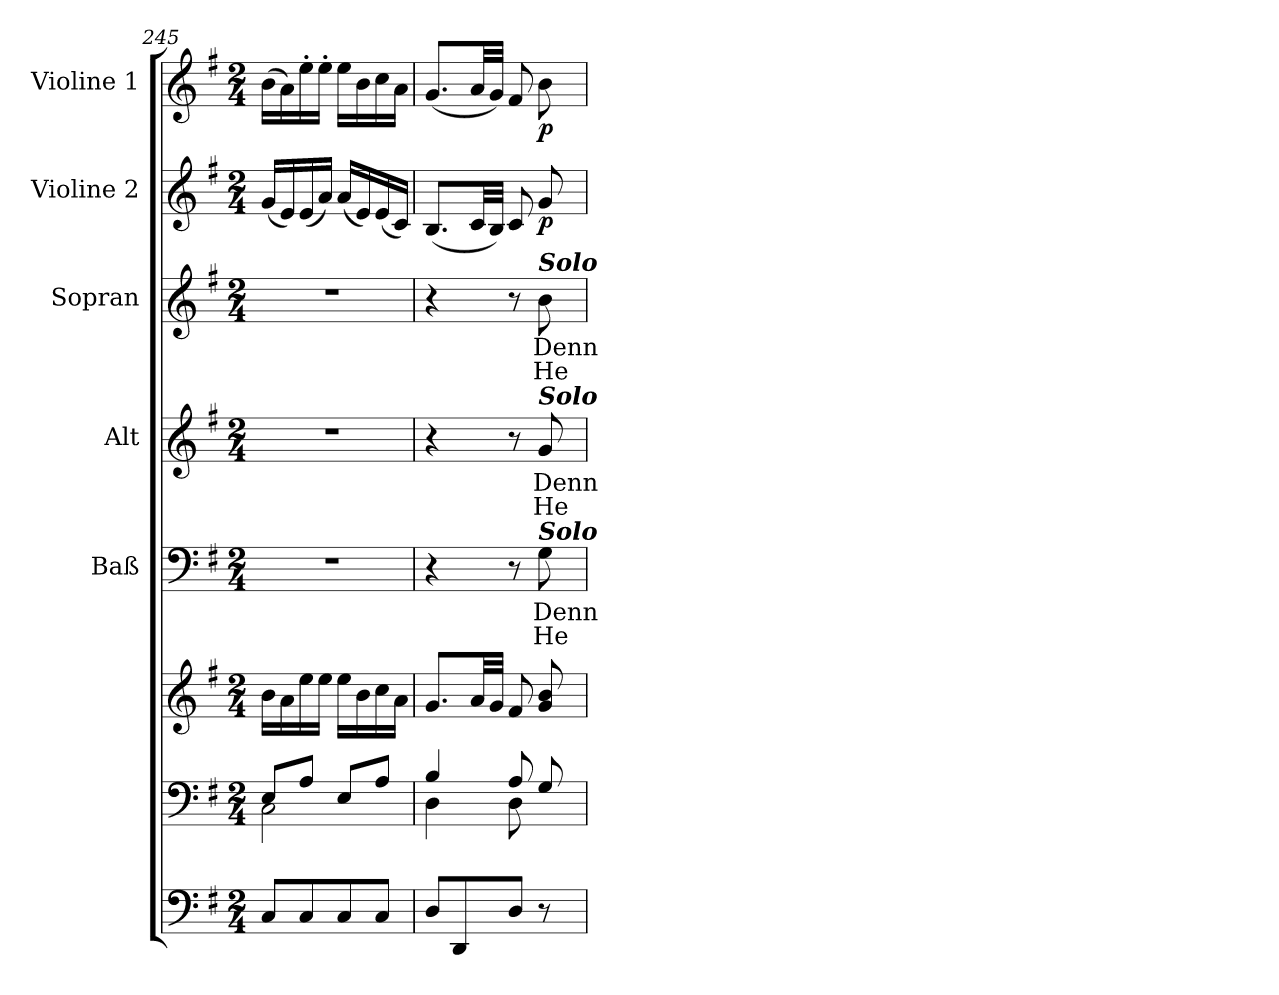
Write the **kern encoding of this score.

**kern	**kern	**kern	**kern	**text	**text	**kern	**text	**text	**kern	**text	**text	**kern	**dynam	**kern	**dynam
*part7	*part6	*part6	*part5	*part5	*part5	*part4	*part4	*part4	*part3	*part3	*part3	*part2	*part2	*part1	*part1
*staff8	*staff7	*staff6	*staff5	*staff5	*staff5	*staff4	*staff4	*staff4	*staff3	*staff3	*staff3	*staff2	*staff2	*staff1	*staff1
*	*	*	*I"Baß	*	*	*I"Alt	*	*	*I"Sopran	*	*	*I"Violine 2	*	*I"Violine 1	*
*	*	*	*	*	*	*	*	*	*	*	*	*I'Vln	*	*I'Vln	*
*clefF4	*clefF4	*clefG2	*clefF4	*	*	*clefG2	*	*	*clefG2	*	*	*clefG2	*	*clefG2	*
*ITrd7c12	*	*	*	*	*	*	*	*	*	*	*	*	*	*	*
*k[f#]	*k[f#]	*k[f#]	*k[f#]	*	*	*k[f#]	*	*	*k[f#]	*	*	*k[f#]	*	*k[f#]	*
*G:	*G:	*G:	*G:	*	*	*G:	*	*	*G:	*	*	*G:	*	*G:	*
*M2/4	*M2/4	*M2/4	*M2/4	*	*	*M2/4	*	*	*M2/4	*	*	*M2/4	*	*M2/4	*
=245	=245	=245	=245	=245	=245	=245	=245	=245	=245	=245	=245	=245	=245	=245	=245
*	*^	*	*	*	*	*	*	*	*	*	*	*	*	*	*
8CC/L	8E/L	2C\	16b\LL	2r	.	.	2r	.	.	2r	.	.	(<16g/LL	.	(>16b\LL	.
.	.	.	16a\	.	.	.	.	.	.	.	.	.	16e/)	.	16a\)	.
8CC/	8A/J	.	16ee\	.	.	.	.	.	.	.	.	.	(<16e/	.	16ee'>\	.
.	.	.	16ee\JJ	.	.	.	.	.	.	.	.	.	16a/JJ)	.	16ee'>\JJ	.
8CC/	8E/L	.	16ee\LL	.	.	.	.	.	.	.	.	.	(<16a/LL	.	16ee\LL	.
.	.	.	16b\	.	.	.	.	.	.	.	.	.	16e/)	.	16b\	.
8CC/J	8A/J	.	16cc\	.	.	.	.	.	.	.	.	.	(<16e/	.	16cc\	.
.	.	.	16a\JJ	.	.	.	.	.	.	.	.	.	16c/JJ)	.	16a\JJ	.
=246	=246	=246	=246	=246	=246	=246	=246	=246	=246	=246	=246	=246	=246	=246	=246	=246
8DD/L	4B/	4D\	8.g/L	4r	.	.	4r	.	.	4r	.	.	(<8.B/L	.	(<8.g/L	.
8DDD/	.	.	.	.	.	.	.	.	.	.	.	.	.	.	.	.
.	.	.	32a/LL	.	.	.	.	.	.	.	.	.	32c/LL	.	32a/LL	.
.	.	.	32g/JJJ	.	.	.	.	.	.	.	.	.	32B/JJJ)	.	32g/JJJ)	.
8DD/J	8A/	8D\	8f#/	8r	.	.	8r	.	.	8r	.	.	8c/	.	8f#/	.
!	!	!	!	!	!	!	!	!	!	!LO:TX:a:Bi:t=Solo	!	!	!	!	!	!
!	!	!	!	!	!	!	!LO:TX:a:Bi:t=Solo	!	!	!	!	!	!	!	!	!
!	!	!	!	!LO:TX:a:Bi:t=Solo	!	!	!	!	!	!	!	!	!	!	!	!
!	!	!	!	!	!LO:LY:b	!LO:LY:b	!	!LO:LY:b	!LO:LY:b	!	!LO:LY:b	!LO:LY:b	!	!LO:DY:b	!	!LO:DY:b
8r	8G/	8ryy	8g/ 8b/	8G\	Denn	He-	8g/	Denn	He-	8b\	Denn	He-	8g/	p	8b\	p
*	*v	*v	*	*	*	*	*	*	*	*	*	*	*	*	*	*
=	=	=	=	=	=	=	=	=	=	=	=	=	=	=	=
*-	*-	*-	*-	*-	*-	*-	*-	*-	*-	*-	*-	*-	*-	*-	*-
